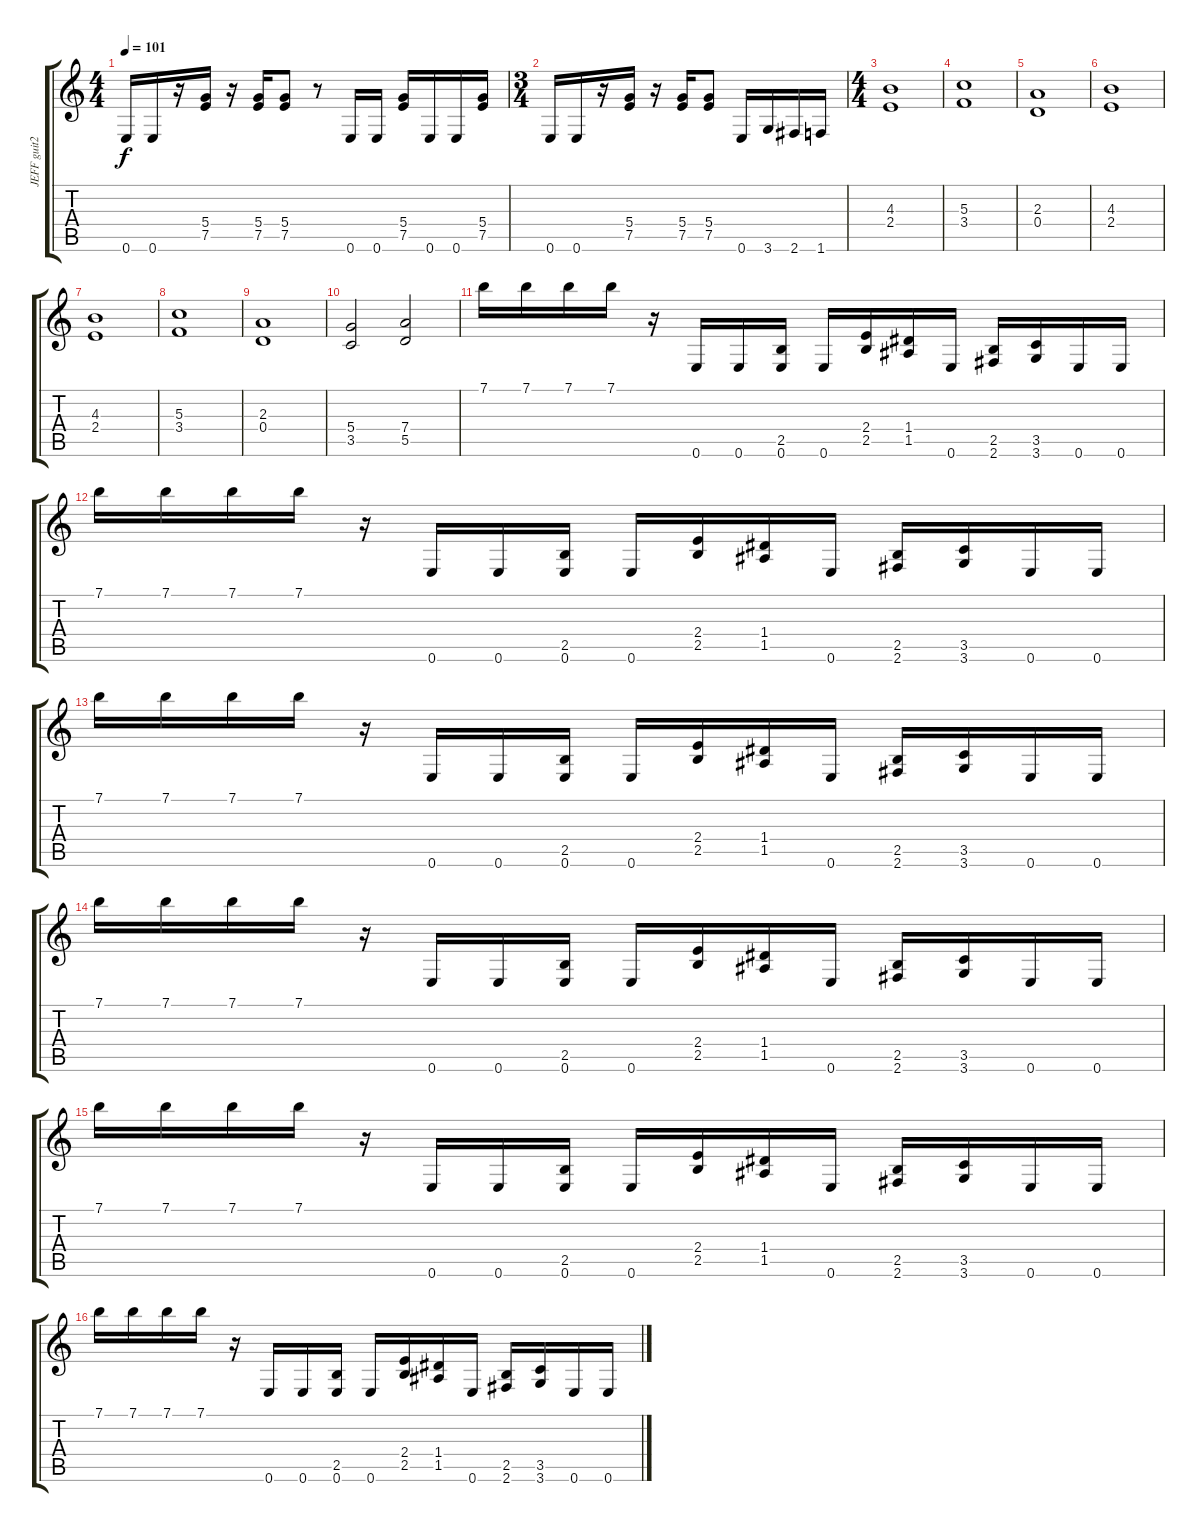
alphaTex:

\track ("JEFF guit2" "JEFF guit2") {instrument overdrivenguitar}
\staff {score tabs}
\tuning (E4 B3 G3 D3 A2 E2) {hide}
\ts (4 4)
\tempo 101
\clef g2
\ks c
0.6.16{dy f} 0.6.16 r.16 (5.4 7.5).16 r.16 (5.4 7.5).16 (5.4 7.5).8 r.8 0.6.16 0.6.16 (5.4 7.5).16 0.6.16 0.6.16 (5.4 7.5).16 |
\ts (3 4)
0.6.16 0.6.16 r.16 (5.4 7.5).16 r.16 (5.4 7.5).16 (5.4 7.5).8 0.6.16 3.6.16 2.6.16 1.6.16 |
\ts (4 4)
(4.3 2.4).1 |
(5.3 3.4).1 |
(2.3 0.4).1 |
(4.3 2.4).1 |
(4.3 2.4).1 |
(5.3 3.4).1 |
(2.3 0.4).1 |
(5.4 3.5).2 (7.4 5.5).2 |
7.1.16 7.1.16 7.1.16 7.1.16 r.16 0.6.16 0.6.16 (2.5 0.6).16 0.6.16 (2.4 2.5).16 (1.4 1.5).16 0.6.16 (2.5 2.6).16 (3.5 3.6).16 0.6.16 0.6.16 |
7.1.16 7.1.16 7.1.16 7.1.16 r.16 0.6.16 0.6.16 (2.5 0.6).16 0.6.16 (2.4 2.5).16 (1.4 1.5).16 0.6.16 (2.5 2.6).16 (3.5 3.6).16 0.6.16 0.6.16 |
7.1.16 7.1.16 7.1.16 7.1.16 r.16 0.6.16 0.6.16 (2.5 0.6).16 0.6.16 (2.4 2.5).16 (1.4 1.5).16 0.6.16 (2.5 2.6).16 (3.5 3.6).16 0.6.16 0.6.16 |
7.1.16 7.1.16 7.1.16 7.1.16 r.16 0.6.16 0.6.16 (2.5 0.6).16 0.6.16 (2.4 2.5).16 (1.4 1.5).16 0.6.16 (2.5 2.6).16 (3.5 3.6).16 0.6.16 0.6.16 |
7.1.16 7.1.16 7.1.16 7.1.16 r.16 0.6.16 0.6.16 (2.5 0.6).16 0.6.16 (2.4 2.5).16 (1.4 1.5).16 0.6.16 (2.5 2.6).16 (3.5 3.6).16 0.6.16 0.6.16 |
7.1.16 7.1.16 7.1.16 7.1.16 r.16 0.6.16 0.6.16 (2.5 0.6).16 0.6.16 (2.4 2.5).16 (1.4 1.5).16 0.6.16 (2.5 2.6).16 (3.5 3.6).16 0.6.16 0.6.16
